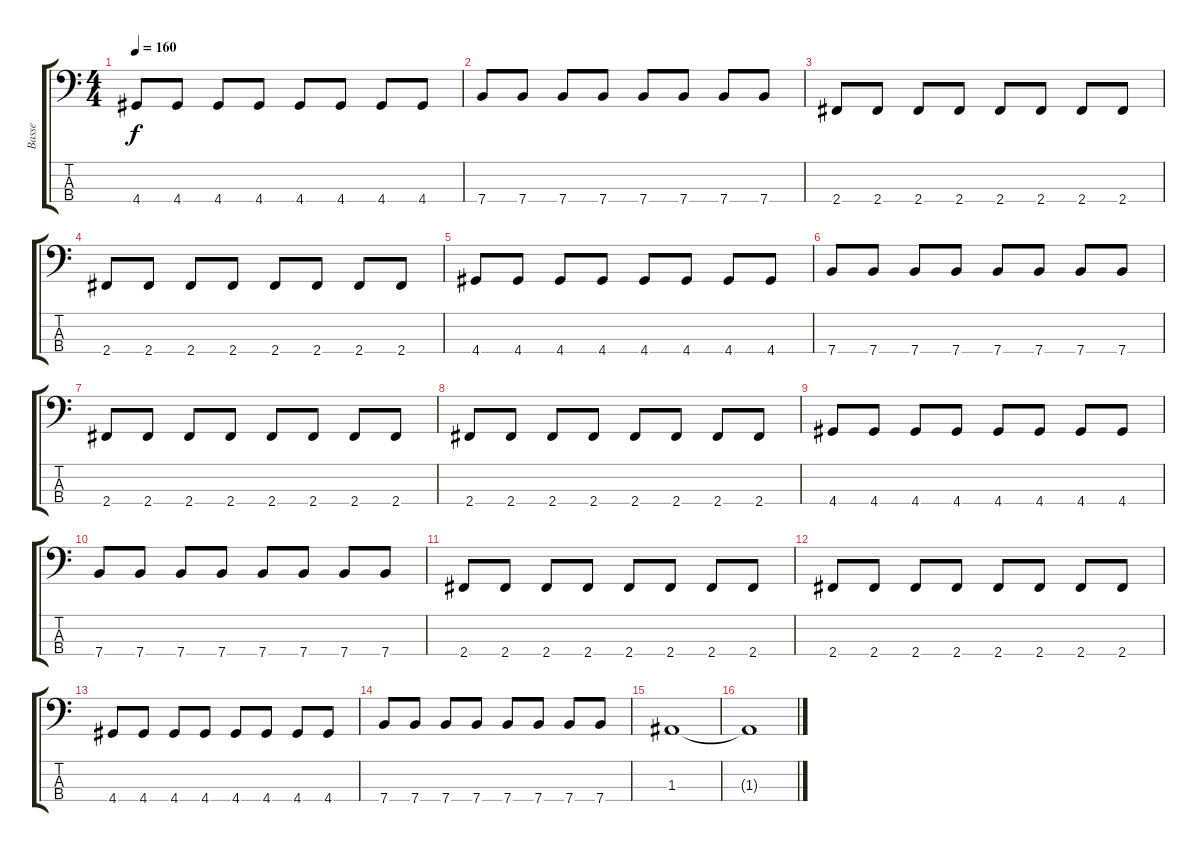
\track ("Basse" "Basse") {instrument electricbassfinger}
\staff {score tabs}
\tuning (G2 D2 A1 E1) {hide}
\ts (4 4)
\tempo 160
\clef f4
\ks c
4.4.8{dy f} 4.4.8 4.4.8 4.4.8 4.4.8 4.4.8 4.4.8 4.4.8 |
7.4.8 7.4.8 7.4.8 7.4.8 7.4.8 7.4.8 7.4.8 7.4.8 |
2.4.8 2.4.8 2.4.8 2.4.8 2.4.8 2.4.8 2.4.8 2.4.8 |
2.4.8 2.4.8 2.4.8 2.4.8 2.4.8 2.4.8 2.4.8 2.4.8 |
4.4.8 4.4.8 4.4.8 4.4.8 4.4.8 4.4.8 4.4.8 4.4.8 |
7.4.8 7.4.8 7.4.8 7.4.8 7.4.8 7.4.8 7.4.8 7.4.8 |
2.4.8 2.4.8 2.4.8 2.4.8 2.4.8 2.4.8 2.4.8 2.4.8 |
2.4.8 2.4.8 2.4.8 2.4.8 2.4.8 2.4.8 2.4.8 2.4.8 |
4.4.8 4.4.8 4.4.8 4.4.8 4.4.8 4.4.8 4.4.8 4.4.8 |
7.4.8 7.4.8 7.4.8 7.4.8 7.4.8 7.4.8 7.4.8 7.4.8 |
2.4.8 2.4.8 2.4.8 2.4.8 2.4.8 2.4.8 2.4.8 2.4.8 |
2.4.8 2.4.8 2.4.8 2.4.8 2.4.8 2.4.8 2.4.8 2.4.8 |
4.4.8 4.4.8 4.4.8 4.4.8 4.4.8 4.4.8 4.4.8 4.4.8 |
7.4.8 7.4.8 7.4.8 7.4.8 7.4.8 7.4.8 7.4.8 7.4.8 |
1.3.1 |
1.3{t}.1
